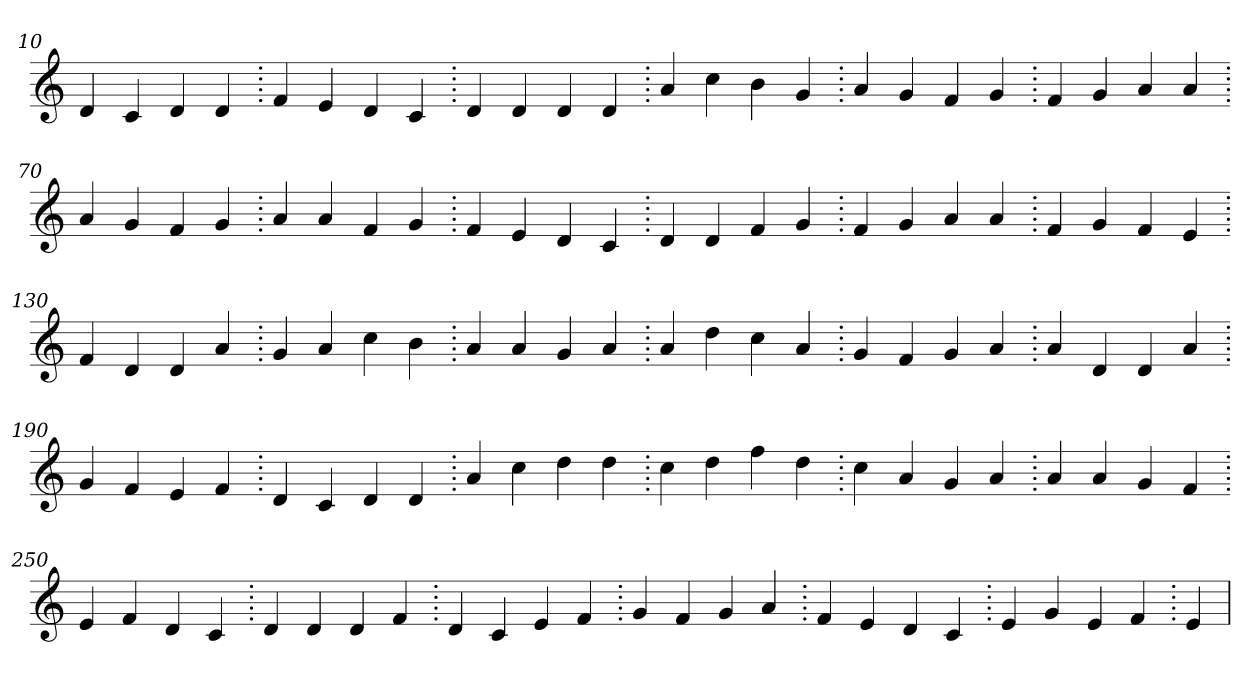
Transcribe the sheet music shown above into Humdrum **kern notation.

**kern
*part1
*staff1
*clefG2
=10.
4d
4c
4d
4d
=20.
4f
4e
4d
4c
=30.
4d
4d
4d
4d
=40.
4a
4cc
4b
4g
=50.
4a
4g
4f
4g
=60.
4f
4g
4a
4a
=70.
4a
4g
4f
4g
=80.
4a
4a
4f
4g
=90.
4f
4e
4d
4c
=100.
4d
4d
4f
4g
=110.
4f
4g
4a
4a
=120.
4f
4g
4f
4e
=130.
4f
4d
4d
4a
=140.
4g
4a
4cc
4b
=150.
4a
4a
4g
4a
=160.
4a
4dd
4cc
4a
=170.
4g
4f
4g
4a
=180.
4a
4d
4d
4a
=190.
4g
4f
4e
4f
=200.
4d
4c
4d
4d
=210.
4a
4cc
4dd
4dd
=220.
4cc
4dd
4ff
4dd
=230.
4cc
4a
4g
4a
=240.
4a
4a
4g
4f
=250.
4e
4f
4d
4c
=260.
4d
4d
4d
4f
=270.
4d
4c
4e
4f
=280.
4g
4f
4g
4a
=290.
4f
4e
4d
4c
=300.
4e
4g
4e
4f
=310.
4e
=
*-
